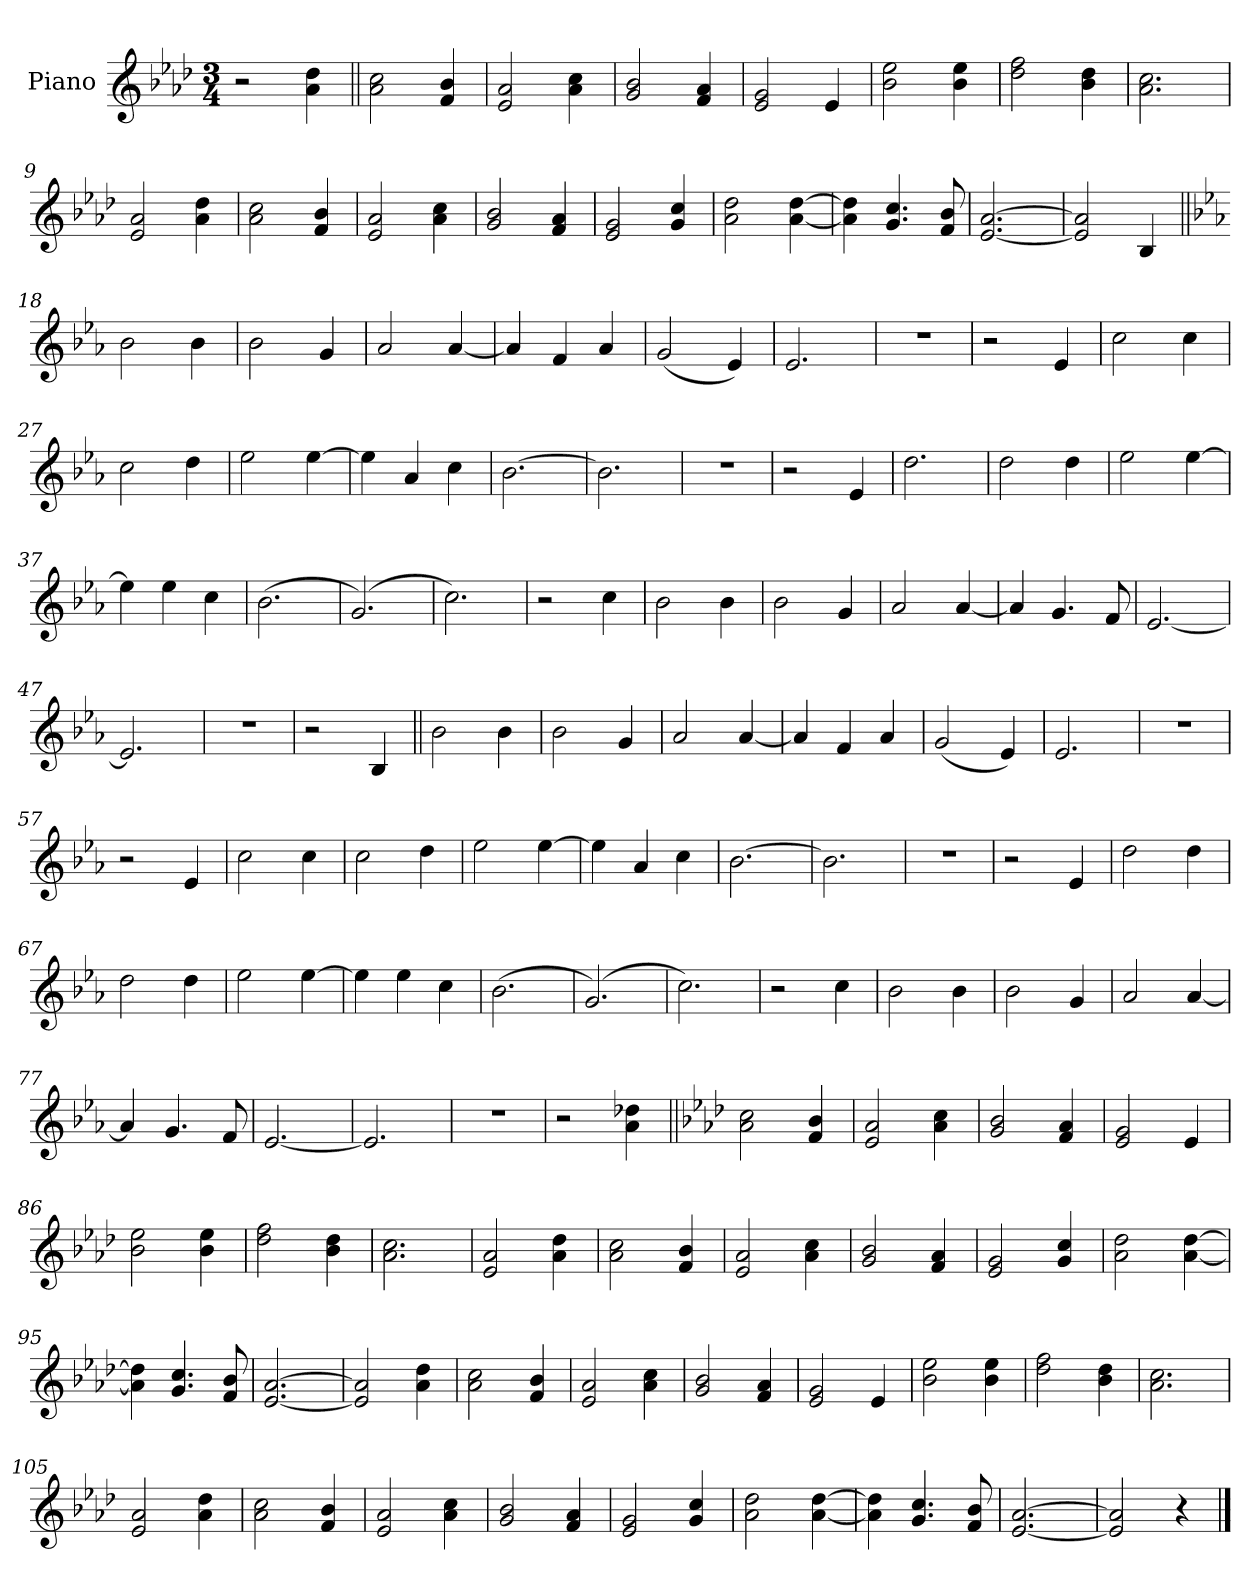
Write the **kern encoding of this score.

**kern
*part1
*staff1
*I"Piano
*I'Pno.
*clefG2
*k[b-e-a-d-]
*M3/4
*MM206
=1
2r
4a- 4dd-
=2||
2a- 2cc
4f 4b-
=3
2e- 2a-
4a- 4cc
=4
2g 2b-
4f 4a-
=5
2e- 2g
4e-
=6
2b- 2ee-
4b- 4ee-
=7
2dd- 2ff
4b- 4dd-
=8
2.a- 2.cc
=9
2e- 2a-
4a- 4dd-
=10
2a- 2cc
4f 4b-
=11
2e- 2a-
4a- 4cc
=12
2g 2b-
4f 4a-
=13
2e- 2g
4g 4cc
=14
2a- 2dd-
[4a- [4dd-
=15
4a-] 4dd-]
4.g 4.cc
8f 8b-
=16
[2.e- [2.a-
=17
2e-] 2a-]
4B-
=18||
*k[b-e-a-]
2b-
4b-
=19
2b-
4g
=20
2a-
[4a-
=21
4a-]
4f
4a-
=22
(2g
4e-)
=23
2.e-
=24
2.r
=25
2r
4e-
=26
2cc
4cc
=27
2cc
4dd
=28
2ee-
[4ee-
=29
4ee-]
4a-
4cc
=30
[2.b-
=31
2.b-]
=32
2.r
=33
2r
4e-
=34
2.dd
=35
2dd
4dd
=36
2ee-
[4ee-
=37
4ee-]
4ee-
4cc
=38
(2.b-
=39
(2.g)
=40
2.cc)
=41
2r
4cc
=42
2b-
4b-
=43
2b-
4g
=44
2a-
[4a-
=45
4a-]
4.g
8f
=46
[2.e-
=47
2.e-]
=48
2.r
=49
2r
4B-
=50||
2b-
4b-
=51
2b-
4g
=52
2a-
[4a-
=53
4a-]
4f
4a-
=54
(2g
4e-)
=55
2.e-
=56
2.r
=57
2r
4e-
=58
2cc
4cc
=59
2cc
4dd
=60
2ee-
[4ee-
=61
4ee-]
4a-
4cc
=62
[2.b-
=63
2.b-]
=64
2.r
=65
2r
4e-
=66
2dd
4dd
=67
2dd
4dd
=68
2ee-
[4ee-
=69
4ee-]
4ee-
4cc
=70
(2.b-
=71
(2.g)
=72
2.cc)
=73
2r
4cc
=74
2b-
4b-
=75
2b-
4g
=76
2a-
[4a-
=77
4a-]
4.g
8f
=78
[2.e-
=79
2.e-]
=80
2.r
=81
2r
4a- 4dd-X
=82||
*k[b-e-a-d-]
2a- 2cc
4f 4b-
=83
2e- 2a-
4a- 4cc
=84
2g 2b-
4f 4a-
=85
2e- 2g
4e-
=86
2b- 2ee-
4b- 4ee-
=87
2dd- 2ff
4b- 4dd-
=88
2.a- 2.cc
=89
2e- 2a-
4a- 4dd-
=90
2a- 2cc
4f 4b-
=91
2e- 2a-
4a- 4cc
=92
2g 2b-
4f 4a-
=93
2e- 2g
4g 4cc
=94
2a- 2dd-
[4a- [4dd-
=95
4a-] 4dd-]
4.g 4.cc
8f 8b-
=96
[2.e- [2.a-
=97
2e-] 2a-]
4a- 4dd-
=98
2a- 2cc
4f 4b-
=99
2e- 2a-
4a- 4cc
=100
2g 2b-
4f 4a-
=101
2e- 2g
4e-
=102
2b- 2ee-
4b- 4ee-
=103
2dd- 2ff
4b- 4dd-
=104
2.a- 2.cc
=105
2e- 2a-
4a- 4dd-
=106
2a- 2cc
4f 4b-
=107
2e- 2a-
4a- 4cc
=108
2g 2b-
4f 4a-
=109
2e- 2g
4g 4cc
=110
2a- 2dd-
[4a- [4dd-
=111
4a-] 4dd-]
4.g 4.cc
8f 8b-
=112
[2.e- [2.a-
=113
2e-] 2a-]
4r
==
*-
